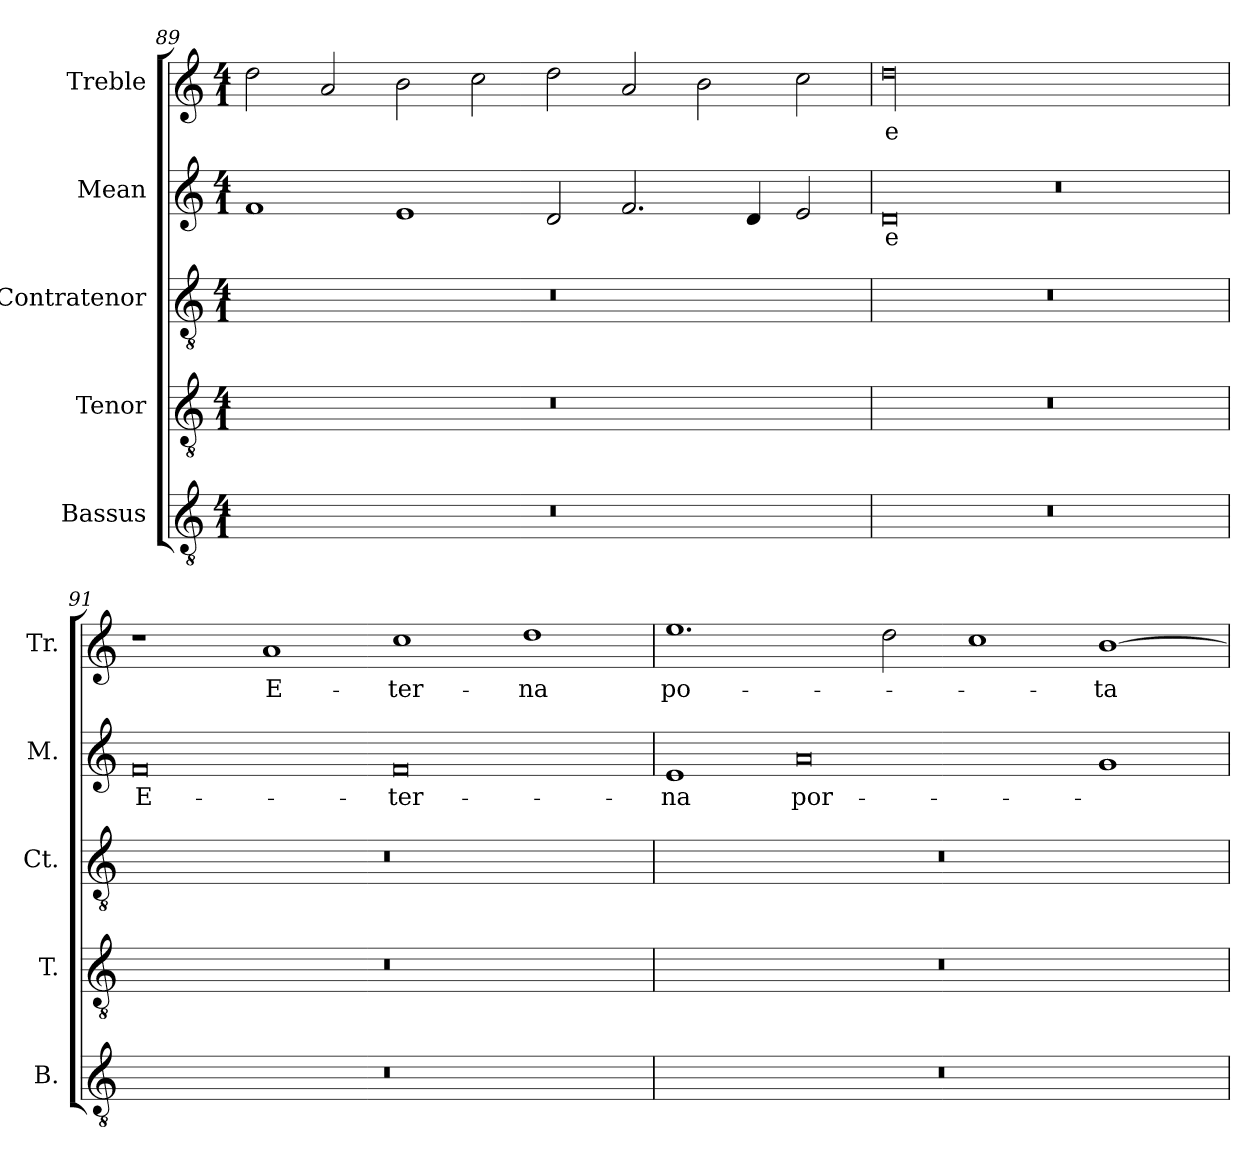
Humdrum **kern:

**kern	**kern	**kern	**kern	**text	**kern	**text
*part5	*part4	*part3	*part2	*part2	*part1	*part1
*staff5	*staff4	*staff3	*staff2	*staff2	*staff1	*staff1
*I"Bassus	*I"Tenor	*I"Contratenor	*I"Mean	*	*I"Treble	*
*I'B.	*I'T.	*I'Ct.	*I'M.	*	*I'Tr.	*
!!LO:LB:g=z
*clefGv2	*clefGv2	*clefGv2	*clefG2	*	*clefG2	*
*ITrd7c12	*ITrd7c12	*ITrd7c12	*	*	*	*
*k[]	*k[]	*k[]	*k[]	*	*k[]	*
*	*	*C:	*C:	*	*C:	*
*M4/1	*M4/1	*M4/1	*M4/1	*	*M4/1	*
=89	=89	=89	=89	=89	=89	=89
!LO:N:vis=1	!LO:N:vis=1	!LO:N:vis=1	!	!	!	!
00r	00r	00r	1fi	.	2ddi\	.
.	.	.	.	.	2ai/	.
.	.	.	1ei	.	2bi\	.
.	.	.	.	.	2cci\	.
.	.	.	2di/	.	2ddi\	.
.	.	.	2.fi/	.	2ai/	.
.	.	.	.	.	2bi\	.
.	.	.	4di/	.	.	.
.	.	.	2ei/	.	2cci\	.
=90	=90	=90	=90	=90	=90	=90
!LO:N:vis=1	!LO:N:vis=1	!LO:N:vis=1	!	!	!	!
!	!	!	!	!LO:LY:b:color=#000000	!	!
!	!	!	!	!	!	!LO:LY:b:color=#000000
00r	00r	00r	0di	-e	00ddi	-e
.	.	.	0r	.	.	.
=91	=91	=91	=91	=91	=91	=91
!LO:N:vis=1	!LO:N:vis=1	!LO:N:vis=1	!	!	!	!
!	!	!	!	!LO:LY:b:color=#000000	!	!
00r	00r	00r	0fi	E-	1r	.
!	!	!	!	!	!	!LO:LY:b:color=#000000
.	.	.	.	.	1ai	E-
!	!	!	!	!LO:LY:b:color=#000000	!	!
!	!	!	!	!	!	!LO:LY:b:color=#000000
.	.	.	0fi	-ter-	1cci	-ter-
!	!	!	!	!	!	!LO:LY:b:color=#000000
.	.	.	.	.	1ddi	-na
!!LO:PB:g=z
=92	=92	=92	=92	=92	=92	=92
!LO:N:vis=1	!LO:N:vis=1	!LO:N:vis=1	!	!	!	!
!	!	!	!	!LO:LY:b:color=#000000	!	!
!	!	!	!	!	!	!LO:LY:b:color=#000000
00r	00r	00r	1ei	-na	1.eei	po-
!	!	!	!	!LO:LY:b:color=#000000	!	!
.	.	.	0ai	por-	.	.
.	.	.	.	.	2ddi\	.
.	.	.	.	.	1cci	.
!	!	!	!	!	!	!LO:LY:b:color=#000000
.	.	.	1gi	.	[>1bi	-ta
=	=	=	=	=	=	=
*-	*-	*-	*-	*-	*-	*-
